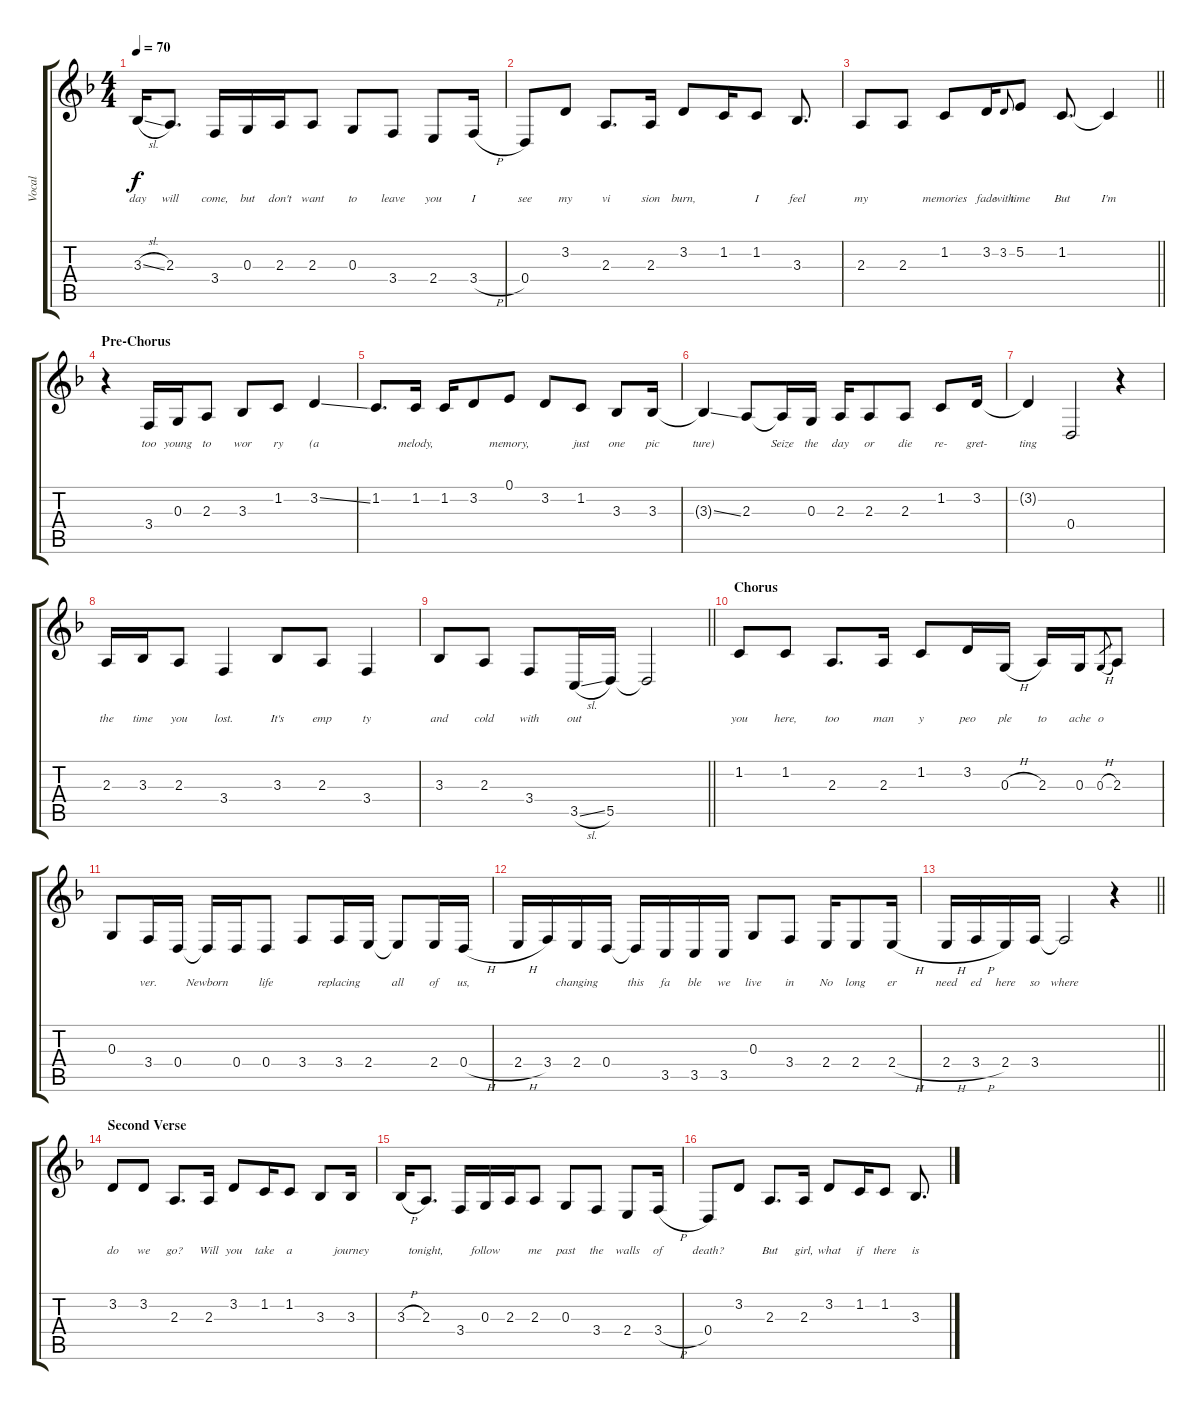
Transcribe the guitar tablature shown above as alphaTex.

\track ("Vocal" "Vocal") {instrument sopranosax}
\staff {score tabs}
\tuning (E4 B3 G3 D3 A2 E2) {hide}
\ts (4 4)
\tempo 70
\clef g2
\ks f
3.3{sl}.16{lyrics (0 "day") lyrics (1 "") lyrics (2 "") lyrics (3 "") lyrics (4 "") dy f} 2.3.8{d lyrics (0 "will") lyrics (1 "") lyrics (2 "") lyrics (3 "") lyrics (4 "")} 3.4.16{lyrics (0 "come,") lyrics (1 "") lyrics (2 "") lyrics (3 "") lyrics (4 "")} 0.3.16{lyrics (0 "but") lyrics (1 "") lyrics (2 "") lyrics (3 "") lyrics (4 "")} 2.3.16{lyrics (0 "don't") lyrics (1 "") lyrics (2 "") lyrics (3 "") lyrics (4 "")} 2.3.8{lyrics (0 "want") lyrics (1 "") lyrics (2 "") lyrics (3 "") lyrics (4 "")} 0.3.8{lyrics (0 "to") lyrics (1 "") lyrics (2 "") lyrics (3 "") lyrics (4 "")} 3.4.8{lyrics (0 "leave") lyrics (1 "") lyrics (2 "") lyrics (3 "") lyrics (4 "")} 2.4.8{lyrics (0 "you") lyrics (1 "") lyrics (2 "") lyrics (3 "") lyrics (4 "")} 3.4{h}.16{lyrics (0 "I") lyrics (1 "") lyrics (2 "") lyrics (3 "") lyrics (4 "")} |
0.4.8{lyrics (0 "see") lyrics (1 "") lyrics (2 "") lyrics (3 "") lyrics (4 "")} 3.2.8{lyrics (0 "my") lyrics (1 "") lyrics (2 "") lyrics (3 "") lyrics (4 "")} 2.3.8{d lyrics (0 "vi") lyrics (1 "") lyrics (2 "") lyrics (3 "") lyrics (4 "")} 2.3.16{lyrics (0 "sion") lyrics (1 "") lyrics (2 "") lyrics (3 "") lyrics (4 "")} 3.2.8{lyrics (0 "burn,") lyrics (1 "") lyrics (2 "") lyrics (3 "") lyrics (4 "")} 1.2.16{lyrics (0 "") lyrics (1 "") lyrics (2 "") lyrics (3 "") lyrics (4 "")} 1.2.8{lyrics (0 "I") lyrics (1 "") lyrics (2 "") lyrics (3 "") lyrics (4 "")} 3.3.8{d lyrics (0 "feel") lyrics (1 "") lyrics (2 "") lyrics (3 "") lyrics (4 "")} |
\barLineRight lightlight
2.3.8{lyrics (0 "my") lyrics (1 "") lyrics (2 "") lyrics (3 "") lyrics (4 "")} 2.3.8{lyrics (0 "") lyrics (1 "") lyrics (2 "") lyrics (3 "") lyrics (4 "")} 1.2.8{lyrics (0 "memories") lyrics (1 "") lyrics (2 "") lyrics (3 "") lyrics (4 "")} 3.2.16{lyrics (0 "fade") lyrics (1 "") lyrics (2 "") lyrics (3 "") lyrics (4 "")} 3.2.8{lyrics (0 "with") lyrics (1 "") lyrics (2 "") lyrics (3 "") lyrics (4 "") gr onbeat} 5.2.8{lyrics (0 "time") lyrics (1 "") lyrics (2 "") lyrics (3 "") lyrics (4 "")} 1.2.8{d lyrics (0 "But") lyrics (1 "") lyrics (2 "") lyrics (3 "") lyrics (4 "")} 1.2{t}.4{lyrics (0 "I'm") lyrics (1 "") lyrics (2 "") lyrics (3 "") lyrics (4 "")} |
\section ("" "Pre-Chorus")
r.4 3.4.16{lyrics (0 "too") lyrics (1 "") lyrics (2 "") lyrics (3 "") lyrics (4 "")} 0.3.16{lyrics (0 "young") lyrics (1 "") lyrics (2 "") lyrics (3 "") lyrics (4 "")} 2.3.8{lyrics (0 "to") lyrics (1 "") lyrics (2 "") lyrics (3 "") lyrics (4 "")} 3.3.8{lyrics (0 "wor") lyrics (1 "") lyrics (2 "") lyrics (3 "") lyrics (4 "")} 1.2.8{lyrics (0 "ry") lyrics (1 "") lyrics (2 "") lyrics (3 "") lyrics (4 "")} 3.2{ss}.4{lyrics (0 "(a") lyrics (1 "") lyrics (2 "") lyrics (3 "") lyrics (4 "")} |
1.2.8{d lyrics (0 "") lyrics (1 "") lyrics (2 "") lyrics (3 "") lyrics (4 "")} 1.2.16{lyrics (0 "melody,") lyrics (1 "") lyrics (2 "") lyrics (3 "") lyrics (4 "")} 1.2.16{lyrics (0 "") lyrics (1 "") lyrics (2 "") lyrics (3 "") lyrics (4 "")} 3.2.8{lyrics (0 "") lyrics (1 "") lyrics (2 "") lyrics (3 "") lyrics (4 "")} 0.1.8{lyrics (0 "memory,") lyrics (1 "") lyrics (2 "") lyrics (3 "") lyrics (4 "")} 3.2.8{lyrics (0 "") lyrics (1 "") lyrics (2 "") lyrics (3 "") lyrics (4 "")} 1.2.8{lyrics (0 "just") lyrics (1 "") lyrics (2 "") lyrics (3 "") lyrics (4 "")} 3.3.8{lyrics (0 "one") lyrics (1 "") lyrics (2 "") lyrics (3 "") lyrics (4 "")} 3.3.16{lyrics (0 "pic") lyrics (1 "") lyrics (2 "") lyrics (3 "") lyrics (4 "")} |
3.3{ss t}.4{lyrics (0 "ture)") lyrics (1 "") lyrics (2 "") lyrics (3 "") lyrics (4 "")} 2.3.8{lyrics (0 "") lyrics (1 "") lyrics (2 "") lyrics (3 "") lyrics (4 "")} 2.3{t}.16{lyrics (0 "Seize") lyrics (1 "") lyrics (2 "") lyrics (3 "") lyrics (4 "")} 0.3.16{lyrics (0 "the") lyrics (1 "") lyrics (2 "") lyrics (3 "") lyrics (4 "")} 2.3.16{lyrics (0 "day") lyrics (1 "") lyrics (2 "") lyrics (3 "") lyrics (4 "")} 2.3.8{lyrics (0 "or") lyrics (1 "") lyrics (2 "") lyrics (3 "") lyrics (4 "")} 2.3.8{lyrics (0 "die") lyrics (1 "") lyrics (2 "") lyrics (3 "") lyrics (4 "")} 1.2.8{lyrics (0 "re-") lyrics (1 "") lyrics (2 "") lyrics (3 "") lyrics (4 "")} 3.2.16{lyrics (0 "gret-") lyrics (1 "") lyrics (2 "") lyrics (3 "") lyrics (4 "")} |
3.2{t}.4{lyrics (0 "ting") lyrics (1 "") lyrics (2 "") lyrics (3 "") lyrics (4 "")} 0.4.2{lyrics (0 "") lyrics (1 "") lyrics (2 "") lyrics (3 "") lyrics (4 "")} r.4 |
2.3.16{lyrics (0 "the") lyrics (1 "") lyrics (2 "") lyrics (3 "") lyrics (4 "")} 3.3.16{lyrics (0 "time") lyrics (1 "") lyrics (2 "") lyrics (3 "") lyrics (4 "")} 2.3.8{lyrics (0 "you") lyrics (1 "") lyrics (2 "") lyrics (3 "") lyrics (4 "")} 3.4.4{lyrics (0 "lost.") lyrics (1 "") lyrics (2 "") lyrics (3 "") lyrics (4 "")} 3.3.8{lyrics (0 "It's") lyrics (1 "") lyrics (2 "") lyrics (3 "") lyrics (4 "")} 2.3.8{lyrics (0 "emp") lyrics (1 "") lyrics (2 "") lyrics (3 "") lyrics (4 "")} 3.4.4{lyrics (0 "ty") lyrics (1 "") lyrics (2 "") lyrics (3 "") lyrics (4 "")} |
\barLineRight lightlight
3.3.8{lyrics (0 "and") lyrics (1 "") lyrics (2 "") lyrics (3 "") lyrics (4 "")} 2.3.8{lyrics (0 "cold") lyrics (1 "") lyrics (2 "") lyrics (3 "") lyrics (4 "")} 3.4.8{lyrics (0 "with") lyrics (1 "") lyrics (2 "") lyrics (3 "") lyrics (4 "")} 3.5{sl}.16{lyrics (0 "out") lyrics (1 "") lyrics (2 "") lyrics (3 "") lyrics (4 "")} 5.5.16{lyrics (0 "") lyrics (1 "") lyrics (2 "") lyrics (3 "") lyrics (4 "")} 5.5{t}.2{lyrics (0 "") lyrics (1 "") lyrics (2 "") lyrics (3 "") lyrics (4 "")} |
\section ("" "Chorus")
1.2.8{lyrics (0 "you") lyrics (1 "") lyrics (2 "") lyrics (3 "") lyrics (4 "")} 1.2.8{lyrics (0 "here,") lyrics (1 "") lyrics (2 "") lyrics (3 "") lyrics (4 "")} 2.3.8{d lyrics (0 "too") lyrics (1 "") lyrics (2 "") lyrics (3 "") lyrics (4 "")} 2.3.16{lyrics (0 "man") lyrics (1 "") lyrics (2 "") lyrics (3 "") lyrics (4 "") beam split} 1.2.8{lyrics (0 "y") lyrics (1 "") lyrics (2 "") lyrics (3 "") lyrics (4 "") beam merge} 3.2.16{lyrics (0 "peo") lyrics (1 "") lyrics (2 "") lyrics (3 "") lyrics (4 "")} 0.3{h}.16{lyrics (0 "ple") lyrics (1 "") lyrics (2 "") lyrics (3 "") lyrics (4 "") beam split} 2.3.16{lyrics (0 "to") lyrics (1 "") lyrics (2 "") lyrics (3 "") lyrics (4 "") beam merge} 0.3.16{lyrics (0 "ache") lyrics (1 "") lyrics (2 "") lyrics (3 "") lyrics (4 "")} 0.3{h}.8{lyrics (0 "o") lyrics (1 "") lyrics (2 "") lyrics (3 "") lyrics (4 "") gr} 2.3.8{lyrics (0 "") lyrics (1 "") lyrics (2 "") lyrics (3 "") lyrics (4 "")} |
0.3.8{lyrics (0 "") lyrics (1 "") lyrics (2 "") lyrics (3 "") lyrics (4 "")} 3.4.16{lyrics (0 "ver.") lyrics (1 "") lyrics (2 "") lyrics (3 "") lyrics (4 "")} 0.4.16{lyrics (0 "") lyrics (1 "") lyrics (2 "") lyrics (3 "") lyrics (4 "")} 0.4{t}.16{lyrics (0 "Newborn") lyrics (1 "") lyrics (2 "") lyrics (3 "") lyrics (4 "")} 0.4.16{lyrics (0 "") lyrics (1 "") lyrics (2 "") lyrics (3 "") lyrics (4 "")} 0.4.8{lyrics (0 "life") lyrics (1 "") lyrics (2 "") lyrics (3 "") lyrics (4 "")} 3.4.8{lyrics (0 "") lyrics (1 "") lyrics (2 "") lyrics (3 "") lyrics (4 "")} 3.4.16{lyrics (0 "replacing") lyrics (1 "") lyrics (2 "") lyrics (3 "") lyrics (4 "")} 2.4.16{lyrics (0 "") lyrics (1 "") lyrics (2 "") lyrics (3 "") lyrics (4 "")} 2.4{t}.8{lyrics (0 "all") lyrics (1 "") lyrics (2 "") lyrics (3 "") lyrics (4 "")} 2.4.16{lyrics (0 "of") lyrics (1 "") lyrics (2 "") lyrics (3 "") lyrics (4 "")} 0.4{h}.16{lyrics (0 "us,") lyrics (1 "") lyrics (2 "") lyrics (3 "") lyrics (4 "")} |
2.4{h}.16{lyrics (0 "") lyrics (1 "") lyrics (2 "") lyrics (3 "") lyrics (4 "")} 3.4.16{lyrics (0 "") lyrics (1 "") lyrics (2 "") lyrics (3 "") lyrics (4 "")} 2.4.16{lyrics (0 "changing") lyrics (1 "") lyrics (2 "") lyrics (3 "") lyrics (4 "")} 0.4.16{lyrics (0 "") lyrics (1 "") lyrics (2 "") lyrics (3 "") lyrics (4 "")} 0.4{t}.16{lyrics (0 "this") lyrics (1 "") lyrics (2 "") lyrics (3 "") lyrics (4 "")} 3.5.16{lyrics (0 "fa") lyrics (1 "") lyrics (2 "") lyrics (3 "") lyrics (4 "")} 3.5.16{lyrics (0 "ble") lyrics (1 "") lyrics (2 "") lyrics (3 "") lyrics (4 "")} 3.5.16{lyrics (0 "we") lyrics (1 "") lyrics (2 "") lyrics (3 "") lyrics (4 "")} 0.3.8{lyrics (0 "live") lyrics (1 "") lyrics (2 "") lyrics (3 "") lyrics (4 "")} 3.4.8{lyrics (0 "in") lyrics (1 "") lyrics (2 "") lyrics (3 "") lyrics (4 "")} 2.4.16{lyrics (0 "No") lyrics (1 "") lyrics (2 "") lyrics (3 "") lyrics (4 "")} 2.4.8{lyrics (0 "long") lyrics (1 "") lyrics (2 "") lyrics (3 "") lyrics (4 "")} 2.4{h}.16{lyrics (0 "er") lyrics (1 "") lyrics (2 "") lyrics (3 "") lyrics (4 "")} |
\barLineRight lightlight
2.4{h}.16{lyrics (0 "need") lyrics (1 "") lyrics (2 "") lyrics (3 "") lyrics (4 "")} 3.4{h}.16{lyrics (0 "ed") lyrics (1 "") lyrics (2 "") lyrics (3 "") lyrics (4 "")} 2.4.16{lyrics (0 "here") lyrics (1 "") lyrics (2 "") lyrics (3 "") lyrics (4 "")} 3.4.16{lyrics (0 "so") lyrics (1 "") lyrics (2 "") lyrics (3 "") lyrics (4 "")} 3.4{t}.2{lyrics (0 "where") lyrics (1 "") lyrics (2 "") lyrics (3 "") lyrics (4 "")} r.4 |
\section ("" "Second Verse")
3.2.8{lyrics (0 "do") lyrics (1 "") lyrics (2 "") lyrics (3 "") lyrics (4 "")} 3.2.8{lyrics (0 "we") lyrics (1 "") lyrics (2 "") lyrics (3 "") lyrics (4 "")} 2.3.8{d lyrics (0 "go?") lyrics (1 "") lyrics (2 "") lyrics (3 "") lyrics (4 "")} 2.3.16{lyrics (0 "Will") lyrics (1 "") lyrics (2 "") lyrics (3 "") lyrics (4 "")} 3.2.8{lyrics (0 "you") lyrics (1 "") lyrics (2 "") lyrics (3 "") lyrics (4 "")} 1.2.16{lyrics (0 "take") lyrics (1 "") lyrics (2 "") lyrics (3 "") lyrics (4 "")} 1.2.8{lyrics (0 "a") lyrics (1 "") lyrics (2 "") lyrics (3 "") lyrics (4 "")} 3.3.8{lyrics (0 "") lyrics (1 "") lyrics (2 "") lyrics (3 "") lyrics (4 "")} 3.3.16{lyrics (0 "journey") lyrics (1 "") lyrics (2 "") lyrics (3 "") lyrics (4 "")} |
3.3{h}.16{lyrics (0 "") lyrics (1 "") lyrics (2 "") lyrics (3 "") lyrics (4 "")} 2.3.8{d lyrics (0 "tonight,") lyrics (1 "") lyrics (2 "") lyrics (3 "") lyrics (4 "")} 3.4.16{lyrics (0 "") lyrics (1 "") lyrics (2 "") lyrics (3 "") lyrics (4 "")} 0.3.16{lyrics (0 "follow") lyrics (1 "") lyrics (2 "") lyrics (3 "") lyrics (4 "")} 2.3.16{lyrics (0 "") lyrics (1 "") lyrics (2 "") lyrics (3 "") lyrics (4 "")} 2.3.8{lyrics (0 "me") lyrics (1 "") lyrics (2 "") lyrics (3 "") lyrics (4 "")} 0.3.8{lyrics (0 "past") lyrics (1 "") lyrics (2 "") lyrics (3 "") lyrics (4 "")} 3.4.8{lyrics (0 "the") lyrics (1 "") lyrics (2 "") lyrics (3 "") lyrics (4 "")} 2.4.8{lyrics (0 "walls") lyrics (1 "") lyrics (2 "") lyrics (3 "") lyrics (4 "")} 3.4{h}.16{lyrics (0 "of") lyrics (1 "") lyrics (2 "") lyrics (3 "") lyrics (4 "")} |
0.4.8{lyrics (0 "death?") lyrics (1 "") lyrics (2 "") lyrics (3 "") lyrics (4 "")} 3.2.8{lyrics (0 "") lyrics (1 "") lyrics (2 "") lyrics (3 "") lyrics (4 "")} 2.3.8{d lyrics (0 "But") lyrics (1 "") lyrics (2 "") lyrics (3 "") lyrics (4 "")} 2.3.16{lyrics (0 "girl,") lyrics (1 "") lyrics (2 "") lyrics (3 "") lyrics (4 "")} 3.2.8{lyrics (0 "what") lyrics (1 "") lyrics (2 "") lyrics (3 "") lyrics (4 "")} 1.2.16{lyrics (0 "if") lyrics (1 "") lyrics (2 "") lyrics (3 "") lyrics (4 "")} 1.2.8{lyrics (0 "there") lyrics (1 "") lyrics (2 "") lyrics (3 "") lyrics (4 "")} 3.3.8{d lyrics (0 "is") lyrics (1 "") lyrics (2 "") lyrics (3 "") lyrics (4 "")}
